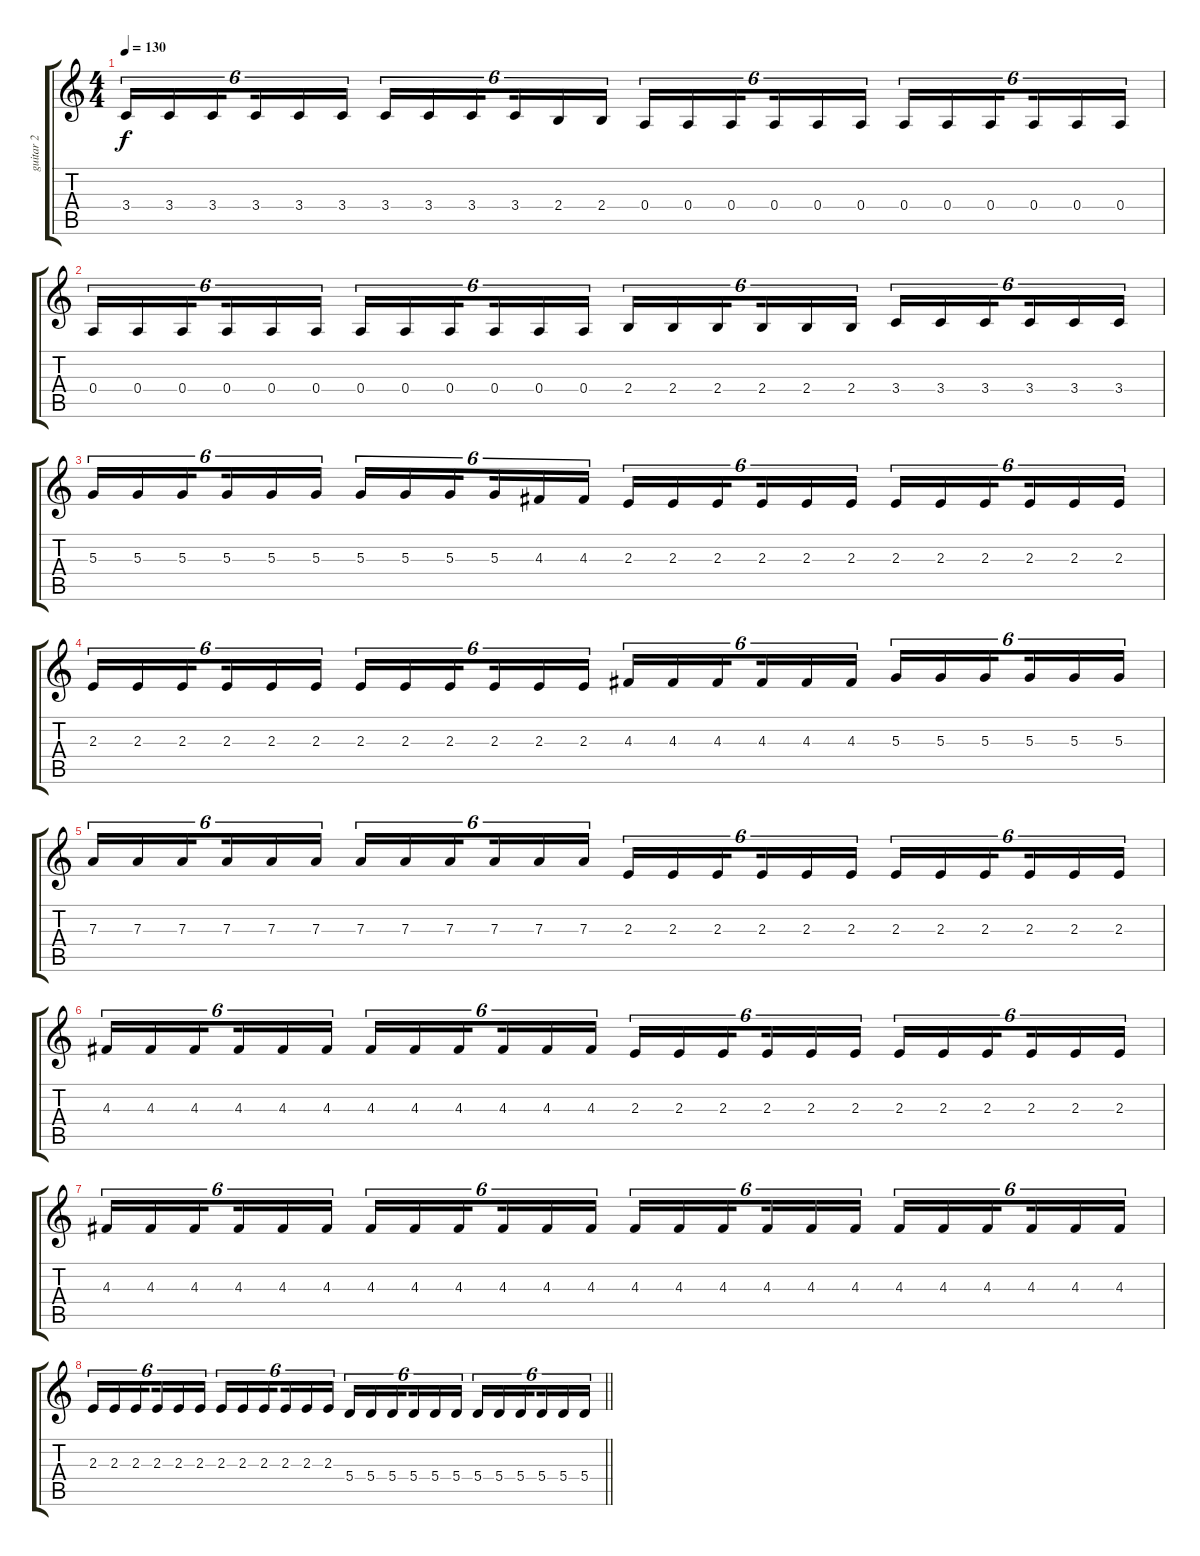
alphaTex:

\track ("guitar 2" "guitar 2") {instrument distortionguitar}
\staff {score tabs}
\tuning (B3 Gb3 D3 A2 E2 B1) {hide}
\ts (4 4)
\tempo 130
\clef g2
\ks c
3.4.16{tu (6 4) dy f} 3.4.16{tu (6 4)} 3.4.16{tu (6 4) beam splitsecondary} 3.4.16{tu (6 4)} 3.4.16{tu (6 4)} 3.4.16{tu (6 4)} 3.4.16{tu (6 4)} 3.4.16{tu (6 4)} 3.4.16{tu (6 4) beam splitsecondary} 3.4.16{tu (6 4)} 2.4.16{tu (6 4)} 2.4.16{tu (6 4)} 0.4.16{tu (6 4)} 0.4.16{tu (6 4)} 0.4.16{tu (6 4) beam splitsecondary} 0.4.16{tu (6 4)} 0.4.16{tu (6 4)} 0.4.16{tu (6 4)} 0.4.16{tu (6 4)} 0.4.16{tu (6 4)} 0.4.16{tu (6 4) beam splitsecondary} 0.4.16{tu (6 4)} 0.4.16{tu (6 4)} 0.4.16{tu (6 4)} |
0.4.16{tu (6 4)} 0.4.16{tu (6 4)} 0.4.16{tu (6 4) beam splitsecondary} 0.4.16{tu (6 4)} 0.4.16{tu (6 4)} 0.4.16{tu (6 4)} 0.4.16{tu (6 4)} 0.4.16{tu (6 4)} 0.4.16{tu (6 4) beam splitsecondary} 0.4.16{tu (6 4)} 0.4.16{tu (6 4)} 0.4.16{tu (6 4)} 2.4.16{tu (6 4)} 2.4.16{tu (6 4)} 2.4.16{tu (6 4) beam splitsecondary} 2.4.16{tu (6 4)} 2.4.16{tu (6 4)} 2.4.16{tu (6 4)} 3.4.16{tu (6 4)} 3.4.16{tu (6 4)} 3.4.16{tu (6 4) beam splitsecondary} 3.4.16{tu (6 4)} 3.4.16{tu (6 4)} 3.4.16{tu (6 4)} |
5.3.16{tu (6 4)} 5.3.16{tu (6 4)} 5.3.16{tu (6 4) beam splitsecondary} 5.3.16{tu (6 4)} 5.3.16{tu (6 4)} 5.3.16{tu (6 4)} 5.3.16{tu (6 4)} 5.3.16{tu (6 4)} 5.3.16{tu (6 4) beam splitsecondary} 5.3.16{tu (6 4)} 4.3.16{tu (6 4)} 4.3.16{tu (6 4)} 2.3.16{tu (6 4)} 2.3.16{tu (6 4)} 2.3.16{tu (6 4) beam splitsecondary} 2.3.16{tu (6 4)} 2.3.16{tu (6 4)} 2.3.16{tu (6 4)} 2.3.16{tu (6 4)} 2.3.16{tu (6 4)} 2.3.16{tu (6 4) beam splitsecondary} 2.3.16{tu (6 4)} 2.3.16{tu (6 4)} 2.3.16{tu (6 4)} |
2.3.16{tu (6 4)} 2.3.16{tu (6 4)} 2.3.16{tu (6 4) beam splitsecondary} 2.3.16{tu (6 4)} 2.3.16{tu (6 4)} 2.3.16{tu (6 4)} 2.3.16{tu (6 4)} 2.3.16{tu (6 4)} 2.3.16{tu (6 4) beam splitsecondary} 2.3.16{tu (6 4)} 2.3.16{tu (6 4)} 2.3.16{tu (6 4)} 4.3.16{tu (6 4)} 4.3.16{tu (6 4)} 4.3.16{tu (6 4) beam splitsecondary} 4.3.16{tu (6 4)} 4.3.16{tu (6 4)} 4.3.16{tu (6 4)} 5.3.16{tu (6 4)} 5.3.16{tu (6 4)} 5.3.16{tu (6 4) beam splitsecondary} 5.3.16{tu (6 4)} 5.3.16{tu (6 4)} 5.3.16{tu (6 4)} |
7.3.16{tu (6 4)} 7.3.16{tu (6 4)} 7.3.16{tu (6 4) beam splitsecondary} 7.3.16{tu (6 4)} 7.3.16{tu (6 4)} 7.3.16{tu (6 4)} 7.3.16{tu (6 4)} 7.3.16{tu (6 4)} 7.3.16{tu (6 4) beam splitsecondary} 7.3.16{tu (6 4)} 7.3.16{tu (6 4)} 7.3.16{tu (6 4)} 2.3.16{tu (6 4)} 2.3.16{tu (6 4)} 2.3.16{tu (6 4) beam splitsecondary} 2.3.16{tu (6 4)} 2.3.16{tu (6 4)} 2.3.16{tu (6 4)} 2.3.16{tu (6 4)} 2.3.16{tu (6 4)} 2.3.16{tu (6 4) beam splitsecondary} 2.3.16{tu (6 4)} 2.3.16{tu (6 4)} 2.3.16{tu (6 4)} |
4.3.16{tu (6 4)} 4.3.16{tu (6 4)} 4.3.16{tu (6 4) beam splitsecondary} 4.3.16{tu (6 4)} 4.3.16{tu (6 4)} 4.3.16{tu (6 4)} 4.3.16{tu (6 4)} 4.3.16{tu (6 4)} 4.3.16{tu (6 4) beam splitsecondary} 4.3.16{tu (6 4)} 4.3.16{tu (6 4)} 4.3.16{tu (6 4)} 2.3.16{tu (6 4)} 2.3.16{tu (6 4)} 2.3.16{tu (6 4) beam splitsecondary} 2.3.16{tu (6 4)} 2.3.16{tu (6 4)} 2.3.16{tu (6 4)} 2.3.16{tu (6 4)} 2.3.16{tu (6 4)} 2.3.16{tu (6 4) beam splitsecondary} 2.3.16{tu (6 4)} 2.3.16{tu (6 4)} 2.3.16{tu (6 4)} |
4.3.16{tu (6 4)} 4.3.16{tu (6 4)} 4.3.16{tu (6 4) beam splitsecondary} 4.3.16{tu (6 4)} 4.3.16{tu (6 4)} 4.3.16{tu (6 4)} 4.3.16{tu (6 4)} 4.3.16{tu (6 4)} 4.3.16{tu (6 4) beam splitsecondary} 4.3.16{tu (6 4)} 4.3.16{tu (6 4)} 4.3.16{tu (6 4)} 4.3.16{tu (6 4)} 4.3.16{tu (6 4)} 4.3.16{tu (6 4) beam splitsecondary} 4.3.16{tu (6 4)} 4.3.16{tu (6 4)} 4.3.16{tu (6 4)} 4.3.16{tu (6 4)} 4.3.16{tu (6 4)} 4.3.16{tu (6 4) beam splitsecondary} 4.3.16{tu (6 4)} 4.3.16{tu (6 4)} 4.3.16{tu (6 4)} |
\barLineRight lightlight
2.3.16{tu (6 4)} 2.3.16{tu (6 4)} 2.3.16{tu (6 4) beam splitsecondary} 2.3.16{tu (6 4)} 2.3.16{tu (6 4)} 2.3.16{tu (6 4)} 2.3.16{tu (6 4)} 2.3.16{tu (6 4)} 2.3.16{tu (6 4) beam splitsecondary} 2.3.16{tu (6 4)} 2.3.16{tu (6 4)} 2.3.16{tu (6 4)} 5.4.16{tu (6 4)} 5.4.16{tu (6 4)} 5.4.16{tu (6 4) beam splitsecondary} 5.4.16{tu (6 4)} 5.4.16{tu (6 4)} 5.4.16{tu (6 4)} 5.4.16{tu (6 4)} 5.4.16{tu (6 4)} 5.4.16{tu (6 4) beam splitsecondary} 5.4.16{tu (6 4)} 5.4.16{tu (6 4)} 5.4.16{tu (6 4)}
